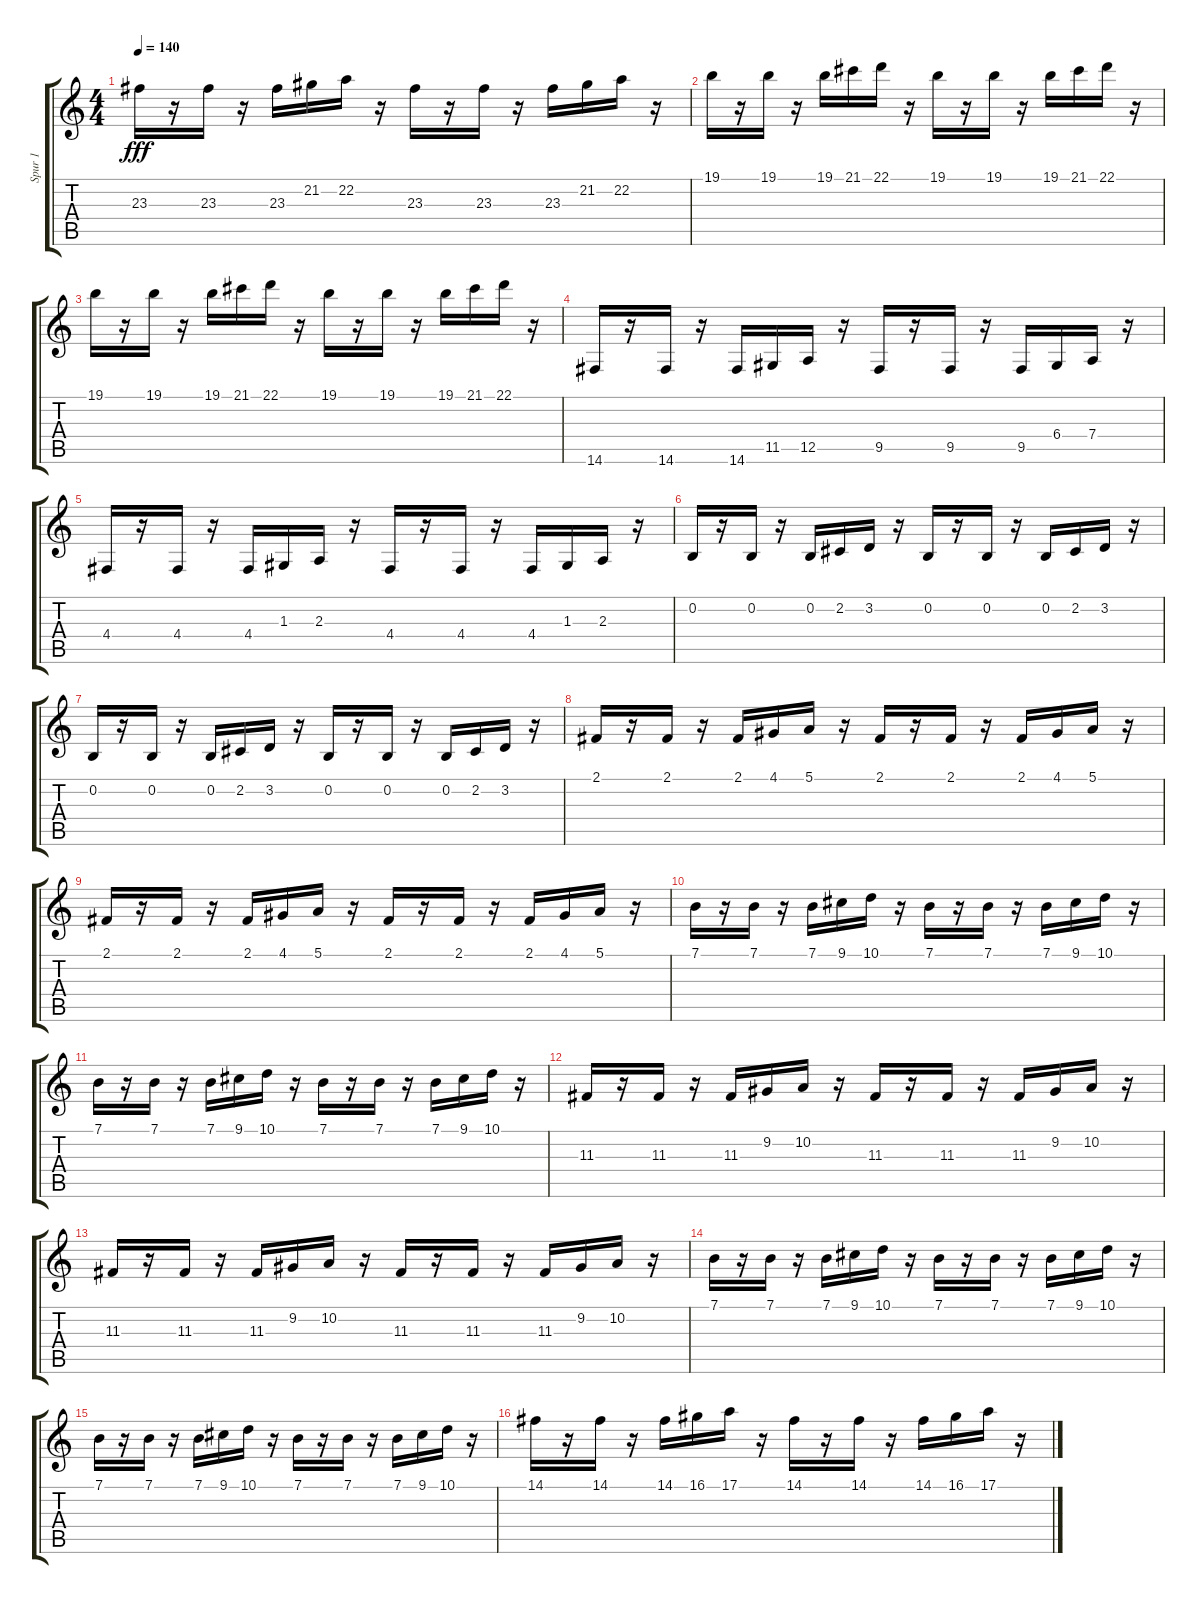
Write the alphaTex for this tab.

\track ("Spur 1" "Spur 1") {instrument synthbrass1}
\staff {score tabs}
\tuning (E4 B3 G3 D3 A2 E2) {hide}
\ts (4 4)
\tempo 140
\clef g2
\ks c
23.3.16{dy fff} r.16 23.3.16 r.16 23.3.16 21.2.16 22.2.16 r.16 23.3.16 r.16 23.3.16 r.16 23.3.16 21.2.16 22.2.16 r.16 |
19.1.16 r.16 19.1.16 r.16 19.1.16 21.1.16 22.1.16 r.16 19.1.16 r.16 19.1.16 r.16 19.1.16 21.1.16 22.1.16 r.16 |
19.1.16 r.16 19.1.16 r.16 19.1.16 21.1.16 22.1.16 r.16 19.1.16 r.16 19.1.16 r.16 19.1.16 21.1.16 22.1.16 r.16 |
14.6.16 r.16 14.6.16 r.16 14.6.16 11.5.16 12.5.16 r.16 9.5.16 r.16 9.5.16 r.16 9.5.16 6.4.16 7.4.16 r.16 |
4.4.16 r.16 4.4.16 r.16 4.4.16 1.3.16 2.3.16 r.16 4.4.16 r.16 4.4.16 r.16 4.4.16 1.3.16 2.3.16 r.16 |
0.2.16 r.16 0.2.16 r.16 0.2.16 2.2.16 3.2.16 r.16 0.2.16 r.16 0.2.16 r.16 0.2.16 2.2.16 3.2.16 r.16 |
0.2.16 r.16 0.2.16 r.16 0.2.16 2.2.16 3.2.16 r.16 0.2.16 r.16 0.2.16 r.16 0.2.16 2.2.16 3.2.16 r.16 |
2.1.16 r.16 2.1.16 r.16 2.1.16 4.1.16 5.1.16 r.16 2.1.16 r.16 2.1.16 r.16 2.1.16 4.1.16 5.1.16 r.16 |
2.1.16 r.16 2.1.16 r.16 2.1.16 4.1.16 5.1.16 r.16 2.1.16 r.16 2.1.16 r.16 2.1.16 4.1.16 5.1.16 r.16 |
7.1.16 r.16 7.1.16 r.16 7.1.16 9.1.16 10.1.16 r.16 7.1.16 r.16 7.1.16 r.16 7.1.16 9.1.16 10.1.16 r.16 |
7.1.16 r.16 7.1.16 r.16 7.1.16 9.1.16 10.1.16 r.16 7.1.16 r.16 7.1.16 r.16 7.1.16 9.1.16 10.1.16 r.16 |
11.3.16 r.16 11.3.16 r.16 11.3.16 9.2.16 10.2.16 r.16 11.3.16 r.16 11.3.16 r.16 11.3.16 9.2.16 10.2.16 r.16 |
11.3.16 r.16 11.3.16 r.16 11.3.16 9.2.16 10.2.16 r.16 11.3.16 r.16 11.3.16 r.16 11.3.16 9.2.16 10.2.16 r.16 |
7.1.16 r.16 7.1.16 r.16 7.1.16 9.1.16 10.1.16 r.16 7.1.16 r.16 7.1.16 r.16 7.1.16 9.1.16 10.1.16 r.16 |
7.1.16 r.16 7.1.16 r.16 7.1.16 9.1.16 10.1.16 r.16 7.1.16 r.16 7.1.16 r.16 7.1.16 9.1.16 10.1.16 r.16 |
14.1.16 r.16 14.1.16 r.16 14.1.16 16.1.16 17.1.16 r.16 14.1.16 r.16 14.1.16 r.16 14.1.16 16.1.16 17.1.16 r.16
